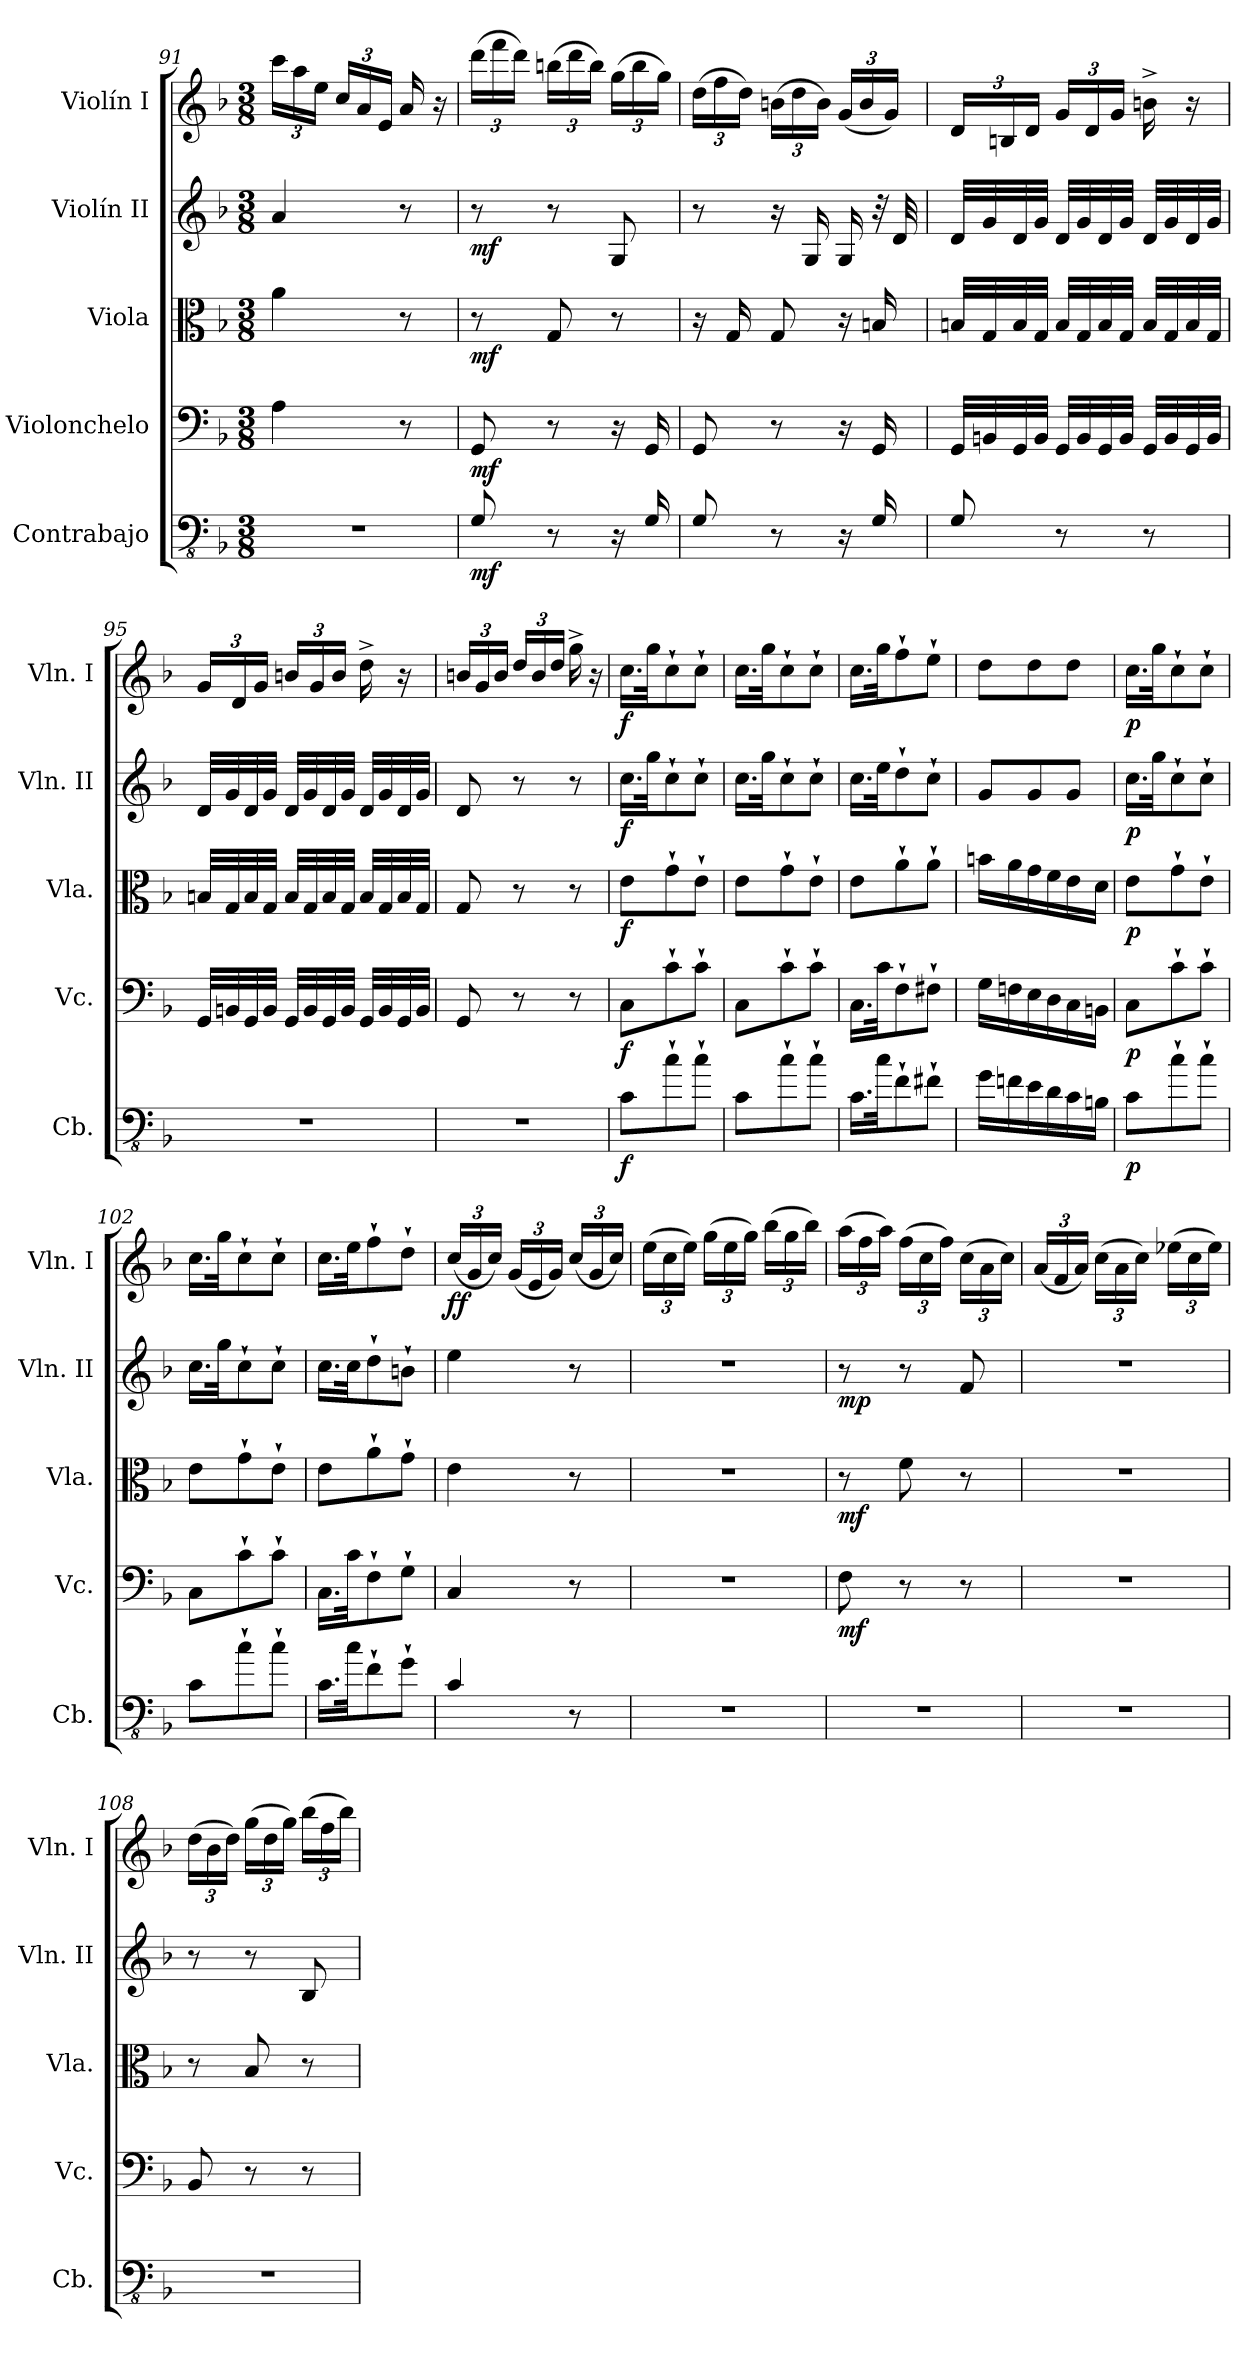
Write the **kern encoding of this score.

**kern	**dynam	**kern	**dynam	**kern	**dynam	**kern	**dynam	**kern	**dynam
*part5	*part5	*part4	*part4	*part3	*part3	*part2	*part2	*part1	*part1
*staff5	*staff5	*staff4	*staff4	*staff3	*staff3	*staff2	*staff2	*staff1	*staff1
*I"Contrabajo	*	*I"Violonchelo	*	*I"Viola	*	*I"Violín II	*	*I"Violín I	*
*I'Cb.	*	*I'Vc.	*	*I'Vla.	*	*I'Vln. II	*	*I'Vln. I	*
*clefFv4	*	*clefF4	*	*clefC3	*	*clefG2	*	*clefG2	*
*ITrd7c12	*	*	*	*	*	*	*	*	*
*k[b-]	*	*k[b-]	*	*k[b-]	*	*k[b-]	*	*k[b-]	*
*M3/8	*	*M3/8	*	*M3/8	*	*M3/8	*	*M3/8	*
*	*	*	*	*	*	*	*	*Xbrackettup	*
=91	=91	=91	=91	=91	=91	=91	=91	=91	=91
4.r	.	4A\	.	4a\	.	4a/	.	24ccc\LL	.
.	.	.	.	.	.	.	.	24aa\	.
.	.	.	.	.	.	.	.	24ee\JJ	.
.	.	.	.	.	.	.	.	24cc/LL	.
.	.	.	.	.	.	.	.	24a/	.
.	.	.	.	.	.	.	.	24e/JJ	.
.	.	8r	.	8r	.	8r	.	16a/	.
.	.	.	.	.	.	.	.	16r	.
!!LO:PB:g=z
=92	=92	=92	=92	=92	=92	=92	=92	=92	=92
!	!LO:DY:b	!	!LO:DY:b	!	!LO:DY:b	!	!LO:DY:b	!	!
8GGG/	mf	8GG/	mf	8r	mf	8r	mf	(>24ddd\LL	.
.	.	.	.	.	.	.	.	24fff\	.
.	.	.	.	.	.	.	.	24ddd\JJ)	.
8r	.	8r	.	8G/	.	8r	.	(>24bbn\LL	.
.	.	.	.	.	.	.	.	24ddd\	.
.	.	.	.	.	.	.	.	24bb\JJ)	.
16r	.	16r	.	8r	.	8G/	.	(>24gg\LL	.
.	.	.	.	.	.	.	.	24bb\	.
16GGG/	.	16GG/	.	.	.	.	.	.	.
.	.	.	.	.	.	.	.	24gg\JJ)	.
=93	=93	=93	=93	=93	=93	=93	=93	=93	=93
8GGG/	.	8GG/	.	16r	.	8r	.	(>24dd\LL	.
.	.	.	.	.	.	.	.	24ff\	.
.	.	.	.	16G/	.	.	.	.	.
.	.	.	.	.	.	.	.	24dd\JJ)	.
8r	.	8r	.	8G/	.	16r	.	(>24bn\LL	.
.	.	.	.	.	.	.	.	24dd\	.
.	.	.	.	.	.	16G/	.	.	.
.	.	.	.	.	.	.	.	24b\JJ)	.
16r	.	16r	.	16r	.	16G/	.	(<24g/LL	.
.	.	.	.	.	.	.	.	24b/	.
16GGG/	.	16GG/	.	16Bn/	.	32r	.	.	.
.	.	.	.	.	.	.	.	24g/JJ)	.
.	.	.	.	.	.	32d/	.	.	.
!!LO:LB:g=z
=94	=94	=94	=94	=94	=94	=94	=94	=94	=94
8GGG/	.	32GG/LLL	.	32Bni/LLL	.	32d/LLL	.	24d/LL	.
.	.	32BBn/	.	32G/	.	32g/	.	.	.
.	.	.	.	.	.	.	.	24Bn/	.
.	.	32GG/	.	32B/	.	32d/	.	.	.
.	.	.	.	.	.	.	.	24d/JJ	.
.	.	32BB/JJJ	.	32G/JJJ	.	32g/JJJ	.	.	.
8r	.	32GG/LLL	.	32B/LLL	.	32d/LLL	.	24g/LL	.
.	.	32BB/	.	32G/	.	32g/	.	.	.
.	.	.	.	.	.	.	.	24d/	.
.	.	32GG/	.	32B/	.	32d/	.	.	.
.	.	.	.	.	.	.	.	24g/JJ	.
.	.	32BB/JJJ	.	32G/JJJ	.	32g/JJJ	.	.	.
8r	.	32GG/LLL	.	32B/LLL	.	32d/LLL	.	16bn^\	.
.	.	32BB/	.	32G/	.	32g/	.	.	.
.	.	32GG/	.	32B/	.	32d/	.	16r	.
.	.	32BB/JJJ	.	32G/JJJ	.	32g/JJJ	.	.	.
=95	=95	=95	=95	=95	=95	=95	=95	=95	=95
4.r	.	32GG/LLL	.	32Bni/LLL	.	32d/LLL	.	24g/LL	.
.	.	32BBn/	.	32G/	.	32g/	.	.	.
.	.	.	.	.	.	.	.	24d/	.
.	.	32GG/	.	32B/	.	32d/	.	.	.
.	.	.	.	.	.	.	.	24g/JJ	.
.	.	32BB/JJJ	.	32G/JJJ	.	32g/JJJ	.	.	.
.	.	32GG/LLL	.	32B/LLL	.	32d/LLL	.	24bn/LL	.
.	.	32BB/	.	32G/	.	32g/	.	.	.
.	.	.	.	.	.	.	.	24g/	.
.	.	32GG/	.	32B/	.	32d/	.	.	.
.	.	.	.	.	.	.	.	24b/JJ	.
.	.	32BB/JJJ	.	32G/JJJ	.	32g/JJJ	.	.	.
.	.	32GG/LLL	.	32B/LLL	.	32d/LLL	.	16dd^\	.
.	.	32BB/	.	32G/	.	32g/	.	.	.
.	.	32GG/	.	32B/	.	32d/	.	16r	.
.	.	32BB/JJJ	.	32G/JJJ	.	32g/JJJ	.	.	.
=96	=96	=96	=96	=96	=96	=96	=96	=96	=96
4.r	.	8GG/	.	8G/	.	8d/	.	24bn/LL	.
.	.	.	.	.	.	.	.	24g/	.
.	.	.	.	.	.	.	.	24b/JJ	.
.	.	8r	.	8r	.	8r	.	24dd/LL	.
.	.	.	.	.	.	.	.	24b/	.
.	.	.	.	.	.	.	.	24dd/JJ	.
.	.	8r	.	8r	.	8r	.	16gg^\	.
.	.	.	.	.	.	.	.	16r	.
!!LO:PB:g=z
=97	=97	=97	=97	=97	=97	=97	=97	=97	=97
!	!LO:DY:b	!	!LO:DY:b	!	!LO:DY:b	!	!LO:DY:b	!	!LO:DY:b
8CC\L	f	8C\L	f	8e\L	f	16.cc\LL	f	16.cc\LL	f
.	.	.	.	.	.	32gg\JK	.	32gg\JK	.
8C`\	.	8c`\	.	8g`\	.	8cc`\	.	8cc`\	.
8C`\J	.	8c`\J	.	8e`\J	.	8cc`\J	.	8cc`\J	.
=98	=98	=98	=98	=98	=98	=98	=98	=98	=98
8CC\L	.	8C\L	.	8e\L	.	16.cc\LL	.	16.cc\LL	.
.	.	.	.	.	.	32gg\JK	.	32gg\JK	.
8C`\	.	8c`\	.	8g`\	.	8cc`\	.	8cc`\	.
8C`\J	.	8c`\J	.	8e`\J	.	8cc`\J	.	8cc`\J	.
=99	=99	=99	=99	=99	=99	=99	=99	=99	=99
16.CC\LL	.	16.C\LL	.	8e\L	.	16.cc\LL	.	16.cc\LL	.
32C\JK	.	32c\JK	.	.	.	32ee\JK	.	32gg\JK	.
8FF`\	.	8F`\	.	8a`\	.	8dd`\	.	8ff`\	.
8FF#X`\J	.	8F#X`\J	.	8a`\J	.	8cc`\J	.	8ee`\J	.
=100	=100	=100	=100	=100	=100	=100	=100	=100	=100
16GG\LL	.	16G\LL	.	16bn\LL	.	8g/L	.	8dd\L	.
16FFni\	.	16Fni\	.	16a\	.	.	.	.	.
16EE\	.	16E\	.	16g\	.	8g/	.	8dd\	.
16DD\	.	16D\	.	16f\	.	.	.	.	.
16CC\	.	16C\	.	16e\	.	8g/J	.	8dd\J	.
16BBBn\JJ	.	16BBn\JJ	.	16d\JJ	.	.	.	.	.
=101	=101	=101	=101	=101	=101	=101	=101	=101	=101
!	!LO:DY:b	!	!LO:DY:b	!	!LO:DY:b	!	!LO:DY:b	!	!LO:DY:b
8CC\L	p	8C\L	p	8e\L	p	16.cc\LL	p	16.cc\LL	p
.	.	.	.	.	.	32gg\JK	.	32gg\JK	.
8C`\	.	8c`\	.	8g`\	.	8cc`\	.	8cc`\	.
8C`\J	.	8c`\J	.	8e`\J	.	8cc`\J	.	8cc`\J	.
=102	=102	=102	=102	=102	=102	=102	=102	=102	=102
8CC\L	.	8C\L	.	8e\L	.	16.cc\LL	.	16.cc\LL	.
.	.	.	.	.	.	32gg\JK	.	32gg\JK	.
8C`\	.	8c`\	.	8g`\	.	8cc`\	.	8cc`\	.
8C`\J	.	8c`\J	.	8e`\J	.	8cc`\J	.	8cc`\J	.
!!LO:LB:g=z
=103	=103	=103	=103	=103	=103	=103	=103	=103	=103
16.CC\LL	.	16.C\LL	.	8e\L	.	16.cc\LL	.	16.cc\LL	.
32C\JK	.	32c\JK	.	.	.	32cc\JK	.	32ee\JK	.
8FF`\	.	8F`\	.	8a`\	.	8dd`\	.	8ff`\	.
8GG`\J	.	8G`\J	.	8g`\J	.	8bn`\J	.	8dd`\J	.
=104	=104	=104	=104	=104	=104	=104	=104	=104	=104
!	!	!	!	!	!	!	!	!	!LO:DY:b
4CC/	.	4C/	.	4e\	.	4ee\	.	(<24cc/LL	ff
.	.	.	.	.	.	.	.	24g/	.
.	.	.	.	.	.	.	.	24cc/JJ)	.
.	.	.	.	.	.	.	.	(<24g/LL	.
.	.	.	.	.	.	.	.	24e/	.
.	.	.	.	.	.	.	.	24g/JJ)	.
8r	.	8r	.	8r	.	8r	.	(<24cc/LL	.
.	.	.	.	.	.	.	.	24g/	.
.	.	.	.	.	.	.	.	24cc/JJ)	.
=105	=105	=105	=105	=105	=105	=105	=105	=105	=105
4.r	.	4.r	.	4.r	.	4.r	.	(>24ee\LL	.
.	.	.	.	.	.	.	.	24cc\	.
.	.	.	.	.	.	.	.	24ee\JJ)	.
.	.	.	.	.	.	.	.	(>24gg\LL	.
.	.	.	.	.	.	.	.	24ee\	.
.	.	.	.	.	.	.	.	24gg\JJ)	.
.	.	.	.	.	.	.	.	(>24bb-\LL	.
.	.	.	.	.	.	.	.	24gg\	.
.	.	.	.	.	.	.	.	24bb-\JJ)	.
=106	=106	=106	=106	=106	=106	=106	=106	=106	=106
!	!	!	!LO:DY:b	!	!LO:DY:b	!	!LO:DY:b	!	!
4.r	.	8F\	mf	8r	mf	8r	mp	(>24aa\LL	.
.	.	.	.	.	.	.	.	24ff\	.
.	.	.	.	.	.	.	.	24aa\JJ)	.
.	.	8r	.	8f\	.	8r	.	(>24ff\LL	.
.	.	.	.	.	.	.	.	24cc\	.
.	.	.	.	.	.	.	.	24ff\JJ)	.
.	.	8r	.	8r	.	8f/	.	(>24cc\LL	.
.	.	.	.	.	.	.	.	24a\	.
.	.	.	.	.	.	.	.	24cc\JJ)	.
!!LO:PB:g=z
=107	=107	=107	=107	=107	=107	=107	=107	=107	=107
4.r	.	4.r	.	4.r	.	4.r	.	(<24a/LL	.
.	.	.	.	.	.	.	.	24f/	.
.	.	.	.	.	.	.	.	24a/JJ)	.
.	.	.	.	.	.	.	.	(>24cc\LL	.
.	.	.	.	.	.	.	.	24a\	.
.	.	.	.	.	.	.	.	24cc\JJ)	.
.	.	.	.	.	.	.	.	(>24ee-X\LL	.
.	.	.	.	.	.	.	.	24cc\	.
.	.	.	.	.	.	.	.	24ee-\JJ)	.
=108	=108	=108	=108	=108	=108	=108	=108	=108	=108
4.r	.	8BB-/	.	8r	.	8r	.	(>24dd\LL	.
.	.	.	.	.	.	.	.	24b-\	.
.	.	.	.	.	.	.	.	24dd\JJ)	.
.	.	8r	.	8B-/	.	8r	.	(>24gg\LL	.
.	.	.	.	.	.	.	.	24dd\	.
.	.	.	.	.	.	.	.	24gg\JJ)	.
.	.	8r	.	8r	.	8B-/	.	(>24bb-\LL	.
.	.	.	.	.	.	.	.	24ff\	.
.	.	.	.	.	.	.	.	24bb-\JJ)	.
=	=	=	=	=	=	=	=	=	=
*-	*-	*-	*-	*-	*-	*-	*-	*-	*-
